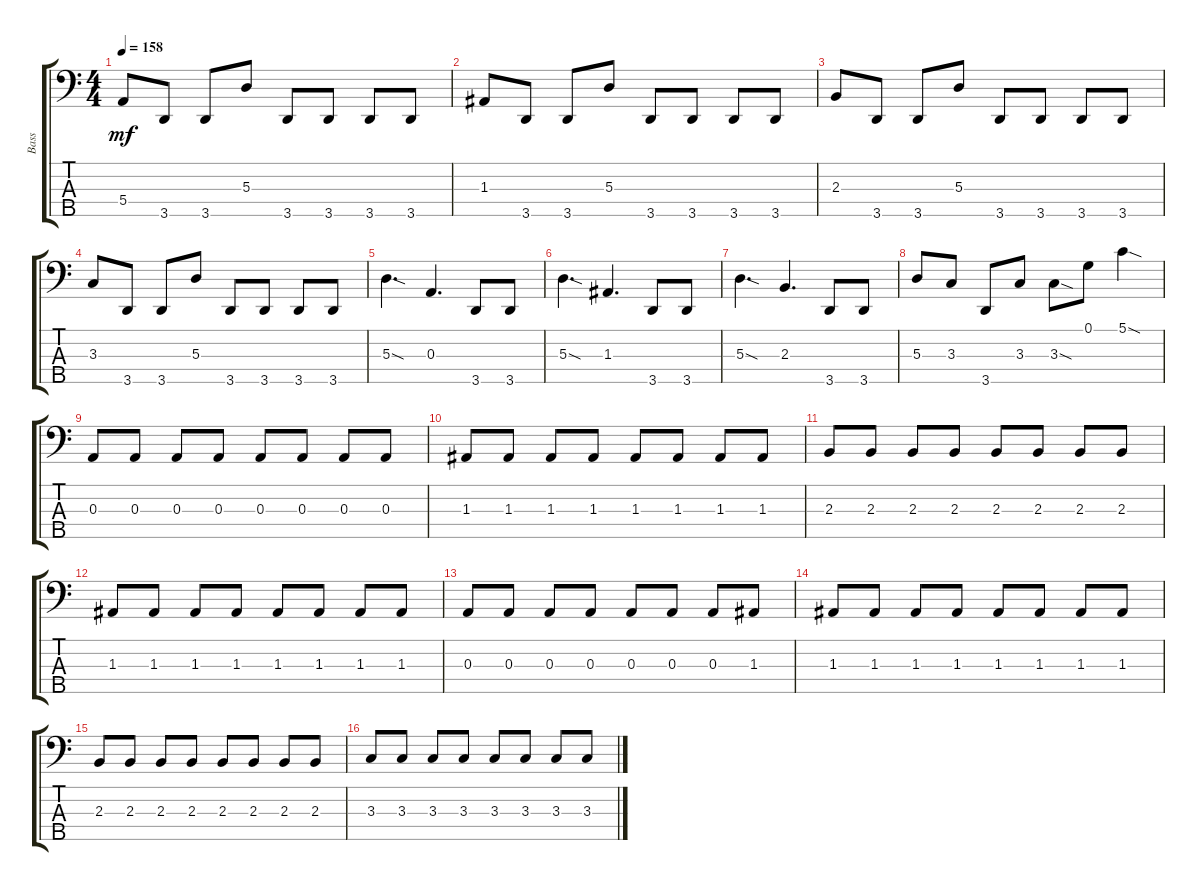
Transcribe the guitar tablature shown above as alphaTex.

\track ("Bass" "Bass") {instrument electricbassfinger}
\staff {score tabs}
\tuning (G2 D2 A1 E1 B0) {hide}
\ts (4 4)
\tempo 158
\clef f4
\ks c
5.4.8{dy mf} 3.5.8 3.5.8 5.3.8 3.5.8 3.5.8 3.5.8 3.5.8 |
1.3.8 3.5.8 3.5.8 5.3.8 3.5.8 3.5.8 3.5.8 3.5.8 |
2.3.8 3.5.8 3.5.8 5.3.8 3.5.8 3.5.8 3.5.8 3.5.8 |
3.3.8 3.5.8 3.5.8 5.3.8 3.5.8 3.5.8 3.5.8 3.5.8 |
5.3{sod}.4{d} 0.3.4{d} 3.5.8 3.5.8 |
5.3{sod}.4{d} 1.3.4{d} 3.5.8 3.5.8 |
5.3{sod}.4{d} 2.3.4{d} 3.5.8 3.5.8 |
5.3.8 3.3.8 3.5.8 3.3.8 3.3{sod}.8 0.1.8 5.1{sod}.4 |
0.3.8 0.3.8 0.3.8 0.3.8 0.3.8 0.3.8 0.3.8 0.3.8 |
1.3.8 1.3.8 1.3.8 1.3.8 1.3.8 1.3.8 1.3.8 1.3.8 |
2.3.8 2.3.8 2.3.8 2.3.8 2.3.8 2.3.8 2.3.8 2.3.8 |
1.3.8 1.3.8 1.3.8 1.3.8 1.3.8 1.3.8 1.3.8 1.3.8 |
0.3.8 0.3.8 0.3.8 0.3.8 0.3.8 0.3.8 0.3.8 1.3.8 |
1.3.8 1.3.8 1.3.8 1.3.8 1.3.8 1.3.8 1.3.8 1.3.8 |
2.3.8 2.3.8 2.3.8 2.3.8 2.3.8 2.3.8 2.3.8 2.3.8 |
3.3.8 3.3.8 3.3.8 3.3.8 3.3.8 3.3.8 3.3.8 3.3.8
